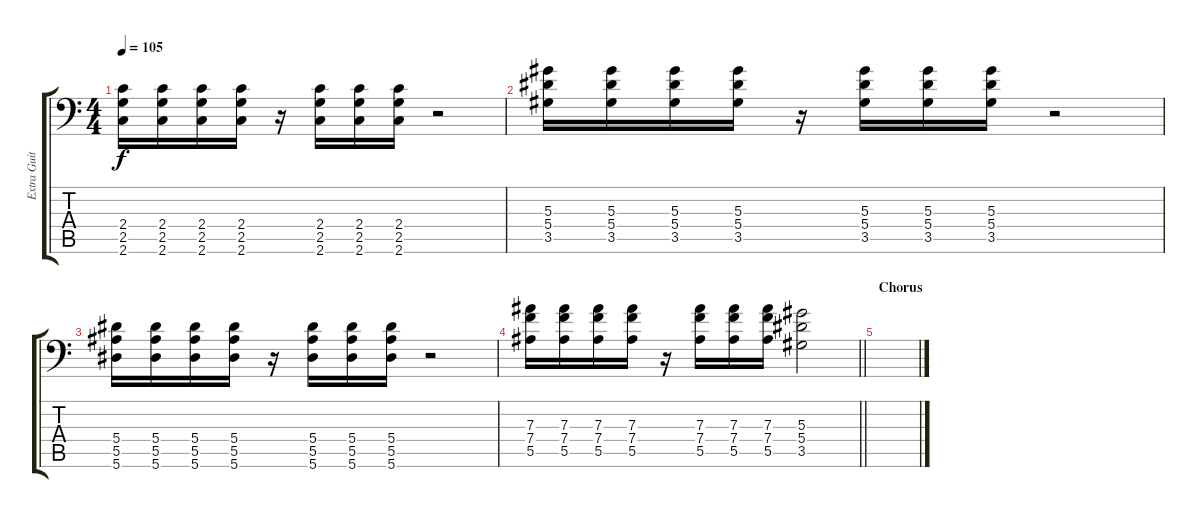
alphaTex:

\track ("Extra Guitar" "Extra Guit") {instrument distortionguitar}
\staff {score tabs}
\tuning (C4 G3 Eb3 Bb2 F2 Bb1) {hide}
\ts (4 4)
\tempo 105
\clef f4
\ks c
(2.4 2.5 2.6).16{dy f} (2.4 2.5 2.6).16 (2.4 2.5 2.6).16 (2.4 2.5 2.6).16 r.16 (2.4 2.5 2.6).16 (2.4 2.5 2.6).16 (2.4 2.5 2.6).16 r.2 |
(5.3 5.4 3.5).16 (5.3 5.4 3.5).16 (5.3 5.4 3.5).16 (5.3 5.4 3.5).16 r.16 (5.3 5.4 3.5).16 (5.3 5.4 3.5).16 (5.3 5.4 3.5).16 r.2 |
(5.4 5.5 5.6).16 (5.4 5.5 5.6).16 (5.4 5.5 5.6).16 (5.4 5.5 5.6).16 r.16 (5.4 5.5 5.6).16 (5.4 5.5 5.6).16 (5.4 5.5 5.6).16 r.2 |
\barLineRight lightlight
(7.3 7.4 5.5).16 (7.3 7.4 5.5).16 (7.3 7.4 5.5).16 (7.3 7.4 5.5).16 r.16 (7.3 7.4 5.5).16 (7.3 7.4 5.5).16 (7.3 7.4 5.5).16 (5.3 5.4 3.5).2 |
\section ("" "Chorus")
